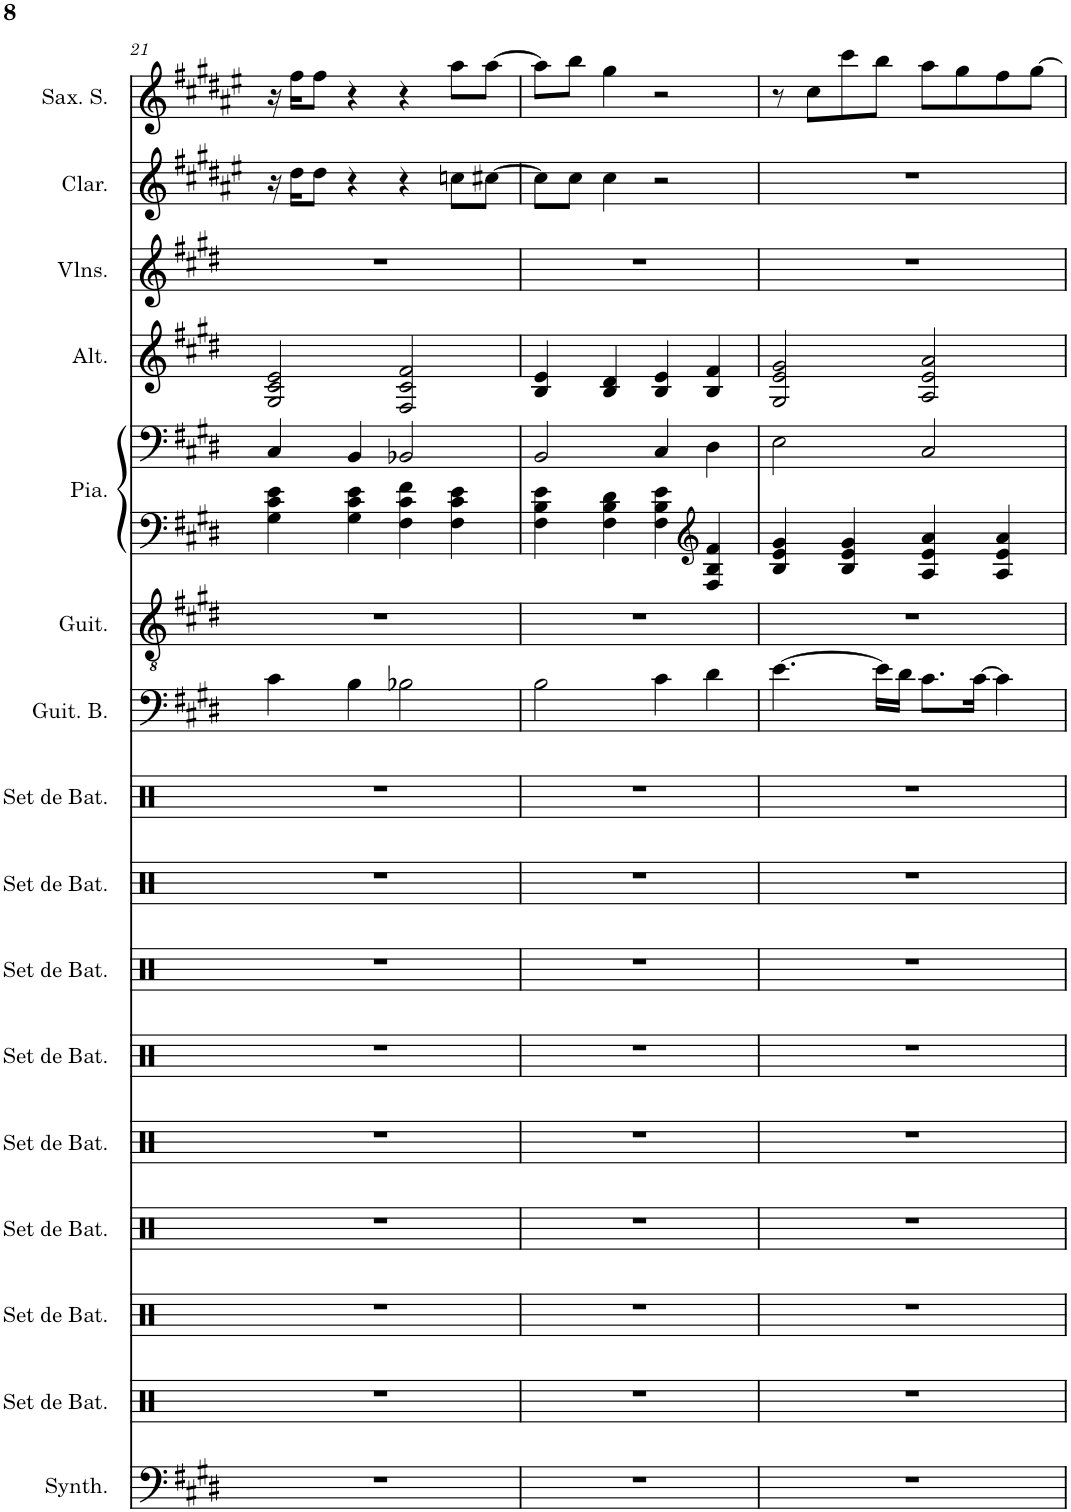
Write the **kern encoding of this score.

**kern	**kern	**kern	**kern	**kern	**kern	**kern	**kern	**kern	**kern	**kern	**kern	**kern	**kern	**kern	**kern	**kern
*part16	*part15	*part14	*part13	*part12	*part11	*part10	*part9	*part8	*part7	*part6	*part5	*part5	*part4	*part3	*part2	*part1
*staff17	*staff16	*staff15	*staff14	*staff13	*staff12	*staff11	*staff10	*staff9	*staff8	*staff7	*staff6	*staff5	*staff4	*staff3	*staff2	*staff1
*I"Synthétiseur de cuivres, synth2 | cello/EP/brass	*I"Set de batterie, snare	*I"Set de batterie, midtom	*I"Set de batterie, lowtom	*I"Set de batterie, lowesttom	*I"Set de batterie, hitom	*I"Set de batterie, hihat	*I"Set de batterie, crash	*I"Set de batterie, kick	*I"Guitare Basse, bass | synth bass	*I"Guitare Acoustique	*I"Piano, sunth4 | left   piano	*	*I"Altos	*I"Violons	*I"Clarinette	*I"Saxophone Soprano
*I'Synth.	*I'Set de Bat.	*I'Set de Bat.	*I'Set de Bat.	*I'Set de Bat.	*I'Set de Bat.	*I'Set de Bat.	*I'Set de Bat.	*I'Set de Bat.	*I'Guit. B.	*I'Guit.	*I'Pia.	*	*I'Alt.	*I'Vlns.	*I'Clar.	*I'Sax. S.
!!LO:PB:g=z
*clefF4	*clefX	*clefX	*clefX	*clefX	*clefX	*clefX	*clefX	*clefX	*clefF4	*clefGv2	*clefF4	*clefF4	*clefG2	*clefG2	*clefG2	*clefG2
*	*	*	*	*	*	*	*	*	*Trd7c12	*	*	*	*	*	*Trd1c2	*Trd1c2
*k[f#c#g#d#]	*k[]	*k[]	*k[]	*k[]	*k[]	*k[]	*k[]	*k[]	*k[f#c#g#d#]	*k[f#c#g#d#]	*k[f#c#g#d#]	*k[f#c#g#d#]	*k[f#c#g#d#]	*k[f#c#g#d#]	*k[f#c#g#d#a#e#]	*k[f#c#g#d#a#e#]
*M4/4	*M4/4	*M4/4	*M4/4	*M4/4	*M4/4	*M4/4	*M4/4	*M4/4	*M4/4	*M4/4	*M4/4	*M4/4	*M4/4	*M4/4	*M4/4	*M4/4
=21	=21	=21	=21	=21	=21	=21	=21	=21	=21	=21	=21	=21	=21	=21	=21	=21
1r	1r	1r	1r	1r	1r	1r	1r	1r	4c#\	1r	4G#\ 4c#\ 4e\	4C#/	2G#/ 2c#/ 2e/	1r	16r	16r
.	.	.	.	.	.	.	.	.	.	.	.	.	.	.	16dd#\KL	16ff#\KL
.	.	.	.	.	.	.	.	.	.	.	.	.	.	.	8dd#\J	8ff#\J
.	.	.	.	.	.	.	.	.	4B\	.	4G#\ 4c#\ 4e\	4BB/	.	.	4r	4r
.	.	.	.	.	.	.	.	.	2B-X\	.	4F#\ 4c#\ 4f#\	2BB-X/	2F#/ 2c#/ 2f#/	.	4r	4r
.	.	.	.	.	.	.	.	.	.	.	4F#\ 4c#\ 4e\	.	.	.	8ccn\L	8aa#\L
.	.	.	.	.	.	.	.	.	.	.	.	.	.	.	[8cc#X\J	[8aa#\J
=22	=22	=22	=22	=22	=22	=22	=22	=22	=22	=22	=22	=22	=22	=22	=22	=22
1r	1r	1r	1r	1r	1r	1r	1r	1r	2B\	1r	4F#\ 4B\ 4e\	2BB/	4B/ 4e/	1r	8cc#\L]	8aa#\L]
.	.	.	.	.	.	.	.	.	.	.	.	.	.	.	8cc#\J	8bb\J
.	.	.	.	.	.	.	.	.	.	.	4F#\ 4B\ 4d#\	.	4B/ 4d#/	.	4cc#\	4gg#\
.	.	.	.	.	.	.	.	.	4c#\	.	4F#\ 4B\ 4e\	4C#/	4B/ 4e/	.	2r	2r
*	*	*	*	*	*	*	*	*	*	*	*clefG2	*	*	*	*	*
.	.	.	.	.	.	.	.	.	4d#\	.	4F#/ 4B/ 4f#/	4D#\	4B/ 4f#/	.	.	.
=23	=23	=23	=23	=23	=23	=23	=23	=23	=23	=23	=23	=23	=23	=23	=23	=23
1r	1r	1r	1r	1r	1r	1r	1r	1r	[4.e\	1r	4B/ 4e/ 4g#/	2E\	2G#/ 2e/ 2g#/	1r	1r	8r
.	.	.	.	.	.	.	.	.	.	.	.	.	.	.	.	8cc#\L
.	.	.	.	.	.	.	.	.	.	.	4B/ 4e/ 4g#/	.	.	.	.	8ccc#\
.	.	.	.	.	.	.	.	.	16e\LL]	.	.	.	.	.	.	8bb\J
.	.	.	.	.	.	.	.	.	16d#\JJ	.	.	.	.	.	.	.
.	.	.	.	.	.	.	.	.	8.c#\L	.	4A/ 4e/ 4a/	2C#/	2A/ 2e/ 2a/	.	.	8aa#\L
.	.	.	.	.	.	.	.	.	.	.	.	.	.	.	.	8gg#\
.	.	.	.	.	.	.	.	.	[16c#\Jk	.	.	.	.	.	.	.
.	.	.	.	.	.	.	.	.	4c#\]	.	4A/ 4e/ 4a/	.	.	.	.	8ff#\
.	.	.	.	.	.	.	.	.	.	.	.	.	.	.	.	[8gg#\J
=	=	=	=	=	=	=	=	=	=	=	=	=	=	=	=	=
*-	*-	*-	*-	*-	*-	*-	*-	*-	*-	*-	*-	*-	*-	*-	*-	*-
